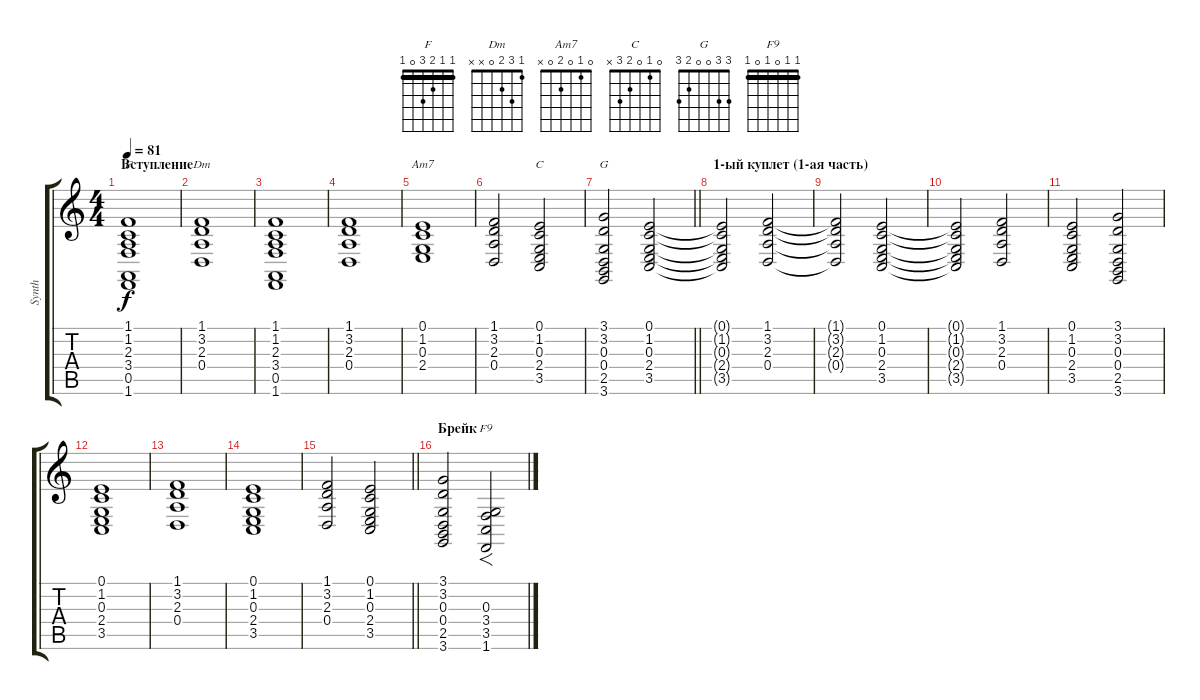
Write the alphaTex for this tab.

\track ("Synth" "Synth") {instrument fx7echoes}
\staff {score tabs}
\tuning (E4 B3 G3 D3 A2 E2) {hide}
\chord ("F" 1 1 2 3 0 1) {barre 1}
\chord ("Dm" 1 3 2 0 x x)
\chord ("Am7" 0 1 0 2 0 x)
\chord ("C" 0 1 0 2 3 x)
\chord ("G" 3 3 0 0 2 3)
\chord ("F9" 1 1 0 1 0 1) {barre 1}
\ts (4 4)
\section ("" "Вступление")
\tempo 81
\clef g2
\ks c
(1.1 1.2 2.3 3.4 0.5 1.6).1{ch "F" dy f instrument fx7echoes} |
(1.1 3.2 2.3 0.4).1{ch "Dm"} |
(1.1 1.2 2.3 3.4 0.5 1.6).1 |
(1.1 3.2 2.3 0.4).1 |
(0.1 1.2 0.3 2.4).1{ch "Am7"} |
(1.1 3.2 2.3 0.4).2 (0.1 1.2 0.3 2.4 3.5).2{ch "C"} |
\barLineRight lightlight
(3.1 3.2 0.3 0.4 2.5 3.6).2{ch "G"} (0.1 1.2 0.3 2.4 3.5).2 |
\section ("" "1-ый куплет (1-ая часть)")
(0.1{t} 1.2{t} 0.3{t} 2.4{t} 3.5{t}).2 (1.1 3.2 2.3 0.4).2 |
(1.1{t} 3.2{t} 2.3{t} 0.4{t}).2 (0.1 1.2 0.3 2.4 3.5).2 |
(0.1{t} 1.2{t} 0.3{t} 2.4{t} 3.5{t}).2 (1.1 3.2 2.3 0.4).2 |
(0.1 1.2 0.3 2.4 3.5).2 (3.1 3.2 0.3 0.4 2.5 3.6).2 |
(0.1 1.2 0.3 2.4 3.5).1 |
(1.1 3.2 2.3 0.4).1 |
(0.1 1.2 0.3 2.4 3.5).1 |
\barLineRight lightlight
(1.1 3.2 2.3 0.4).2 (0.1 1.2 0.3 2.4 3.5).2 |
\section ("" "Брейк")
(3.1 3.2 0.3 0.4 2.5 3.6).2 (0.3 3.4 3.5 1.6).2{f ch "F9"}
